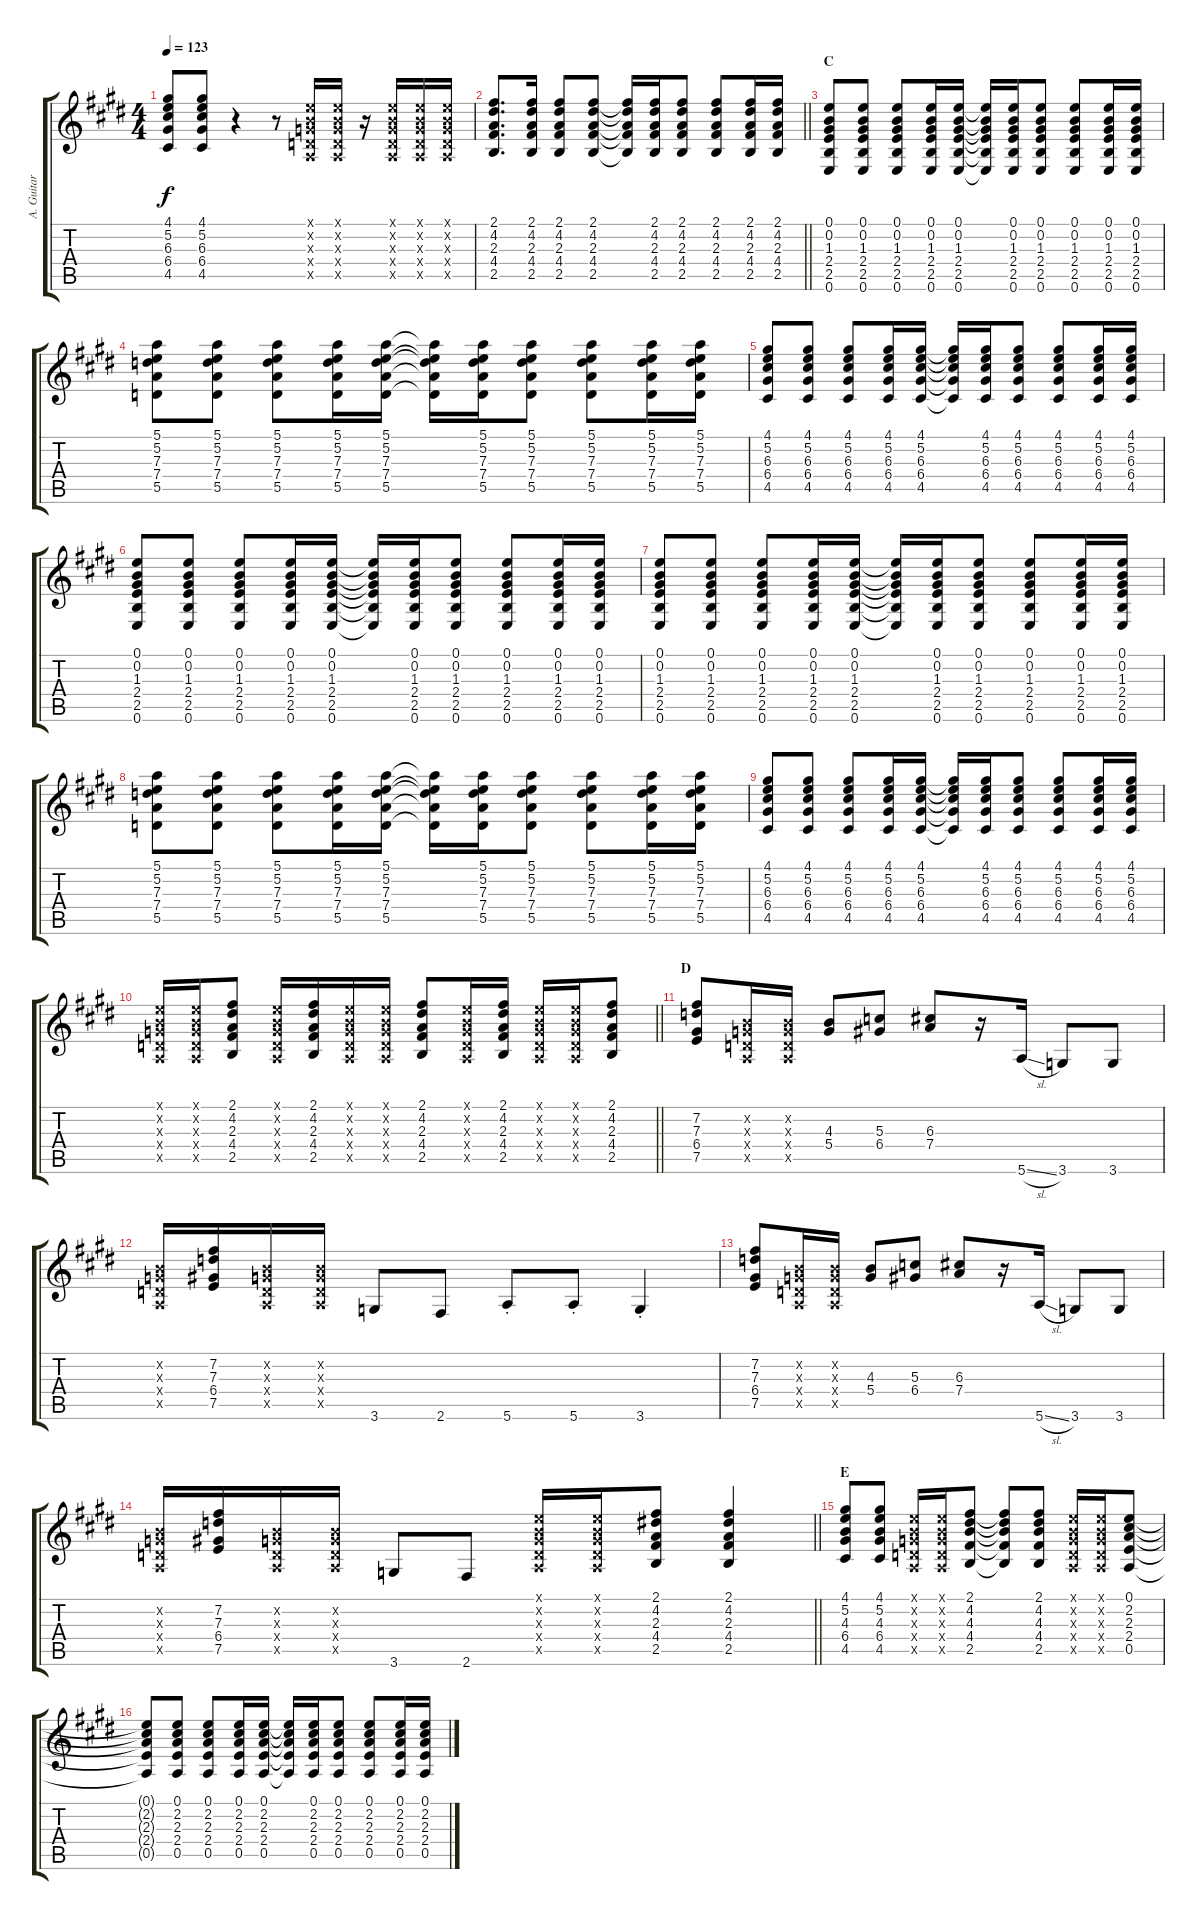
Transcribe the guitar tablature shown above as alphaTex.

\track ("A. Guitar II" "A. Guitar ") {instrument acousticguitarsteel}
\staff {score tabs}
\tuning (E4 B3 G3 D3 A2 E2) {hide}
\ts (4 4)
\tempo 123
\clef g2
\ks e
(4.1 5.2 6.3 6.4 4.5).8{dy f} (4.1 5.2 6.3 6.4 4.5).8 r.4 r.8 (0.1{x} 0.2{x} 0.3{x} 0.4{x} 0.5{x}).16 (0.1{x} 0.2{x} 0.3{x} 0.4{x} 0.5{x}).16 r.16 (0.1{x} 0.2{x} 0.3{x} 0.4{x} 0.5{x}).16 (0.1{x} 0.2{x} 0.3{x} 0.4{x} 0.5{x}).16 (0.1{x} 0.2{x} 0.3{x} 0.4{x} 0.5{x}).16 |
\barLineRight lightlight
(2.1 4.2 2.3 4.4 2.5).8{d} (2.1 4.2 2.3 4.4 2.5).16 (2.1 4.2 2.3 4.4 2.5).8 (2.1 4.2 2.3 4.4 2.5).8 (2.1{t} 4.2{t} 2.3{t} 4.4{t} 2.5{t}).16 (2.1 4.2 2.3 4.4 2.5).16 (2.1 4.2 2.3 4.4 2.5).8 (2.1 4.2 2.3 4.4 2.5).8 (2.1 4.2 2.3 4.4 2.5).16 (2.1 4.2 2.3 4.4 2.5).16 |
\section ("" "C")
(0.1 0.2 1.3 2.4 2.5 0.6).8 (0.1 0.2 1.3 2.4 2.5 0.6).8 (0.1 0.2 1.3 2.4 2.5 0.6).8 (0.1 0.2 1.3 2.4 2.5 0.6).16 (0.1 0.2 1.3 2.4 2.5 0.6).16 (0.1{t} 0.2{t} 1.3{t} 2.4{t} 2.5{t} 0.6{t}).16 (0.1 0.2 1.3 2.4 2.5 0.6).16 (0.1 0.2 1.3 2.4 2.5 0.6).8 (0.1 0.2 1.3 2.4 2.5 0.6).8 (0.1 0.2 1.3 2.4 2.5 0.6).16 (0.1 0.2 1.3 2.4 2.5 0.6).16 |
(5.1 5.2 7.3 7.4 5.5).8 (5.1 5.2 7.3 7.4 5.5).8 (5.1 5.2 7.3 7.4 5.5).8 (5.1 5.2 7.3 7.4 5.5).16 (5.1 5.2 7.3 7.4 5.5).16 (5.1{t} 5.2{t} 7.3{t} 7.4{t} 5.5{t}).16 (5.1 5.2 7.3 7.4 5.5).16 (5.1 5.2 7.3 7.4 5.5).8 (5.1 5.2 7.3 7.4 5.5).8 (5.1 5.2 7.3 7.4 5.5).16 (5.1 5.2 7.3 7.4 5.5).16 |
(4.1 5.2 6.3 6.4 4.5).8 (4.1 5.2 6.3 6.4 4.5).8 (4.1 5.2 6.3 6.4 4.5).8 (4.1 5.2 6.3 6.4 4.5).16 (4.1 5.2 6.3 6.4 4.5).16 (4.1{t} 5.2{t} 6.3{t} 6.4{t} 4.5{t}).16 (4.1 5.2 6.3 6.4 4.5).16 (4.1 5.2 6.3 6.4 4.5).8 (4.1 5.2 6.3 6.4 4.5).8 (4.1 5.2 6.3 6.4 4.5).16 (4.1 5.2 6.3 6.4 4.5).16 |
(0.1 0.2 1.3 2.4 2.5 0.6).8 (0.1 0.2 1.3 2.4 2.5 0.6).8 (0.1 0.2 1.3 2.4 2.5 0.6).8 (0.1 0.2 1.3 2.4 2.5 0.6).16 (0.1 0.2 1.3 2.4 2.5 0.6).16 (0.1{t} 0.2{t} 1.3{t} 2.4{t} 2.5{t} 0.6{t}).16 (0.1 0.2 1.3 2.4 2.5 0.6).16 (0.1 0.2 1.3 2.4 2.5 0.6).8 (0.1 0.2 1.3 2.4 2.5 0.6).8 (0.1 0.2 1.3 2.4 2.5 0.6).16 (0.1 0.2 1.3 2.4 2.5 0.6).16 |
(0.1 0.2 1.3 2.4 2.5 0.6).8 (0.1 0.2 1.3 2.4 2.5 0.6).8 (0.1 0.2 1.3 2.4 2.5 0.6).8 (0.1 0.2 1.3 2.4 2.5 0.6).16 (0.1 0.2 1.3 2.4 2.5 0.6).16 (0.1{t} 0.2{t} 1.3{t} 2.4{t} 2.5{t} 0.6{t}).16 (0.1 0.2 1.3 2.4 2.5 0.6).16 (0.1 0.2 1.3 2.4 2.5 0.6).8 (0.1 0.2 1.3 2.4 2.5 0.6).8 (0.1 0.2 1.3 2.4 2.5 0.6).16 (0.1 0.2 1.3 2.4 2.5 0.6).16 |
(5.1 5.2 7.3 7.4 5.5).8 (5.1 5.2 7.3 7.4 5.5).8 (5.1 5.2 7.3 7.4 5.5).8 (5.1 5.2 7.3 7.4 5.5).16 (5.1 5.2 7.3 7.4 5.5).16 (5.1{t} 5.2{t} 7.3{t} 7.4{t} 5.5{t}).16 (5.1 5.2 7.3 7.4 5.5).16 (5.1 5.2 7.3 7.4 5.5).8 (5.1 5.2 7.3 7.4 5.5).8 (5.1 5.2 7.3 7.4 5.5).16 (5.1 5.2 7.3 7.4 5.5).16 |
(4.1 5.2 6.3 6.4 4.5).8 (4.1 5.2 6.3 6.4 4.5).8 (4.1 5.2 6.3 6.4 4.5).8 (4.1 5.2 6.3 6.4 4.5).16 (4.1 5.2 6.3 6.4 4.5).16 (4.1{t} 5.2{t} 6.3{t} 6.4{t} 4.5{t}).16 (4.1 5.2 6.3 6.4 4.5).16 (4.1 5.2 6.3 6.4 4.5).8 (4.1 5.2 6.3 6.4 4.5).8 (4.1 5.2 6.3 6.4 4.5).16 (4.1 5.2 6.3 6.4 4.5).16 |
\barLineRight lightlight
(0.1{x} 0.2{x} 0.3{x} 0.4{x} 0.5{x}).16 (0.1{x} 0.2{x} 0.3{x} 0.4{x} 0.5{x}).16 (2.1 4.2 2.3 4.4 2.5).8 (0.1{x} 0.2{x} 0.3{x} 0.4{x} 0.5{x}).16 (2.1 4.2 2.3 4.4 2.5).16 (0.1{x} 0.2{x} 0.3{x} 0.4{x} 0.5{x}).16 (0.1{x} 0.2{x} 0.3{x} 0.4{x} 0.5{x}).16 (2.1 4.2 2.3 4.4 2.5).8 (0.1{x} 0.2{x} 0.3{x} 0.4{x} 0.5{x}).16 (2.1 4.2 2.3 4.4 2.5).16 (0.1{x} 0.2{x} 0.3{x} 0.4{x} 0.5{x}).16 (0.1{x} 0.2{x} 0.3{x} 0.4{x} 0.5{x}).16 (2.1 4.2 2.3 4.4 2.5).8 |
\section ("" "D")
(7.2 7.3 6.4 7.5).8 (0.2{x} 0.3{x} 0.4{x} 0.5{x}).16 (0.2{x} 0.3{x} 0.4{x} 0.5{x}).16 (4.3 5.4).8 (5.3 6.4).8 (6.3 7.4).8 r.16 5.6{sl}.16 3.6.8 3.6.8 |
(0.2{x} 0.3{x} 0.4{x} 0.5{x}).16 (7.2 7.3 6.4 7.5).16 (0.2{x} 0.3{x} 0.4{x} 0.5{x}).16 (0.2{x} 0.3{x} 0.4{x} 0.5{x}).16 3.6.8 2.6.8 5.6{st}.8 5.6{st}.8 3.6{st}.4 |
(7.2 7.3 6.4 7.5).8 (0.2{x} 0.3{x} 0.4{x} 0.5{x}).16 (0.2{x} 0.3{x} 0.4{x} 0.5{x}).16 (4.3 5.4).8 (5.3 6.4).8 (6.3 7.4).8 r.16 5.6{sl}.16 3.6.8 3.6.8 |
\barLineRight lightlight
(0.2{x} 0.3{x} 0.4{x} 0.5{x}).16 (7.2 7.3 6.4 7.5).16 (0.2{x} 0.3{x} 0.4{x} 0.5{x}).16 (0.2{x} 0.3{x} 0.4{x} 0.5{x}).16 3.6.8 2.6.8 (0.1{x} 0.2{x} 0.3{x} 0.4{x} 0.5{x}).16 (0.1{x} 0.2{x} 0.3{x} 0.4{x} 0.5{x}).16 (2.1 4.2 2.3 4.4 2.5).8 (2.1 4.2 2.3 4.4 2.5).4 |
\section ("" "E")
(4.1 5.2 4.3 6.4 4.5).8 (4.1 5.2 4.3 6.4 4.5).8 (0.1{x} 0.2{x} 0.3{x} 0.4{x} 0.5{x}).16 (0.1{x} 0.2{x} 0.3{x} 0.4{x} 0.5{x}).16 (2.1 4.2 4.3 4.4 2.5).8 (2.1{t} 4.2{t} 4.3{t} 4.4{t} 2.5{t}).8 (2.1 4.2 4.3 4.4 2.5).8 (0.1{x} 0.2{x} 0.3{x} 0.4{x} 0.5{x}).16 (0.1{x} 0.2{x} 0.3{x} 0.4{x} 0.5{x}).16 (0.1 2.2 2.3 2.4 0.5).8 |
(0.1{t} 2.2{t} 2.3{t} 2.4{t} 0.5{t}).8 (0.1 2.2 2.3 2.4 0.5).8 (0.1 2.2 2.3 2.4 0.5).8 (0.1 2.2 2.3 2.4 0.5).16 (0.1 2.2 2.3 2.4 0.5).16 (0.1{t} 2.2{t} 2.3{t} 2.4{t} 0.5{t}).16 (0.1 2.2 2.3 2.4 0.5).16 (0.1 2.2 2.3 2.4 0.5).8 (0.1 2.2 2.3 2.4 0.5).8 (0.1 2.2 2.3 2.4 0.5).16 (0.1 2.2 2.3 2.4 0.5).16
